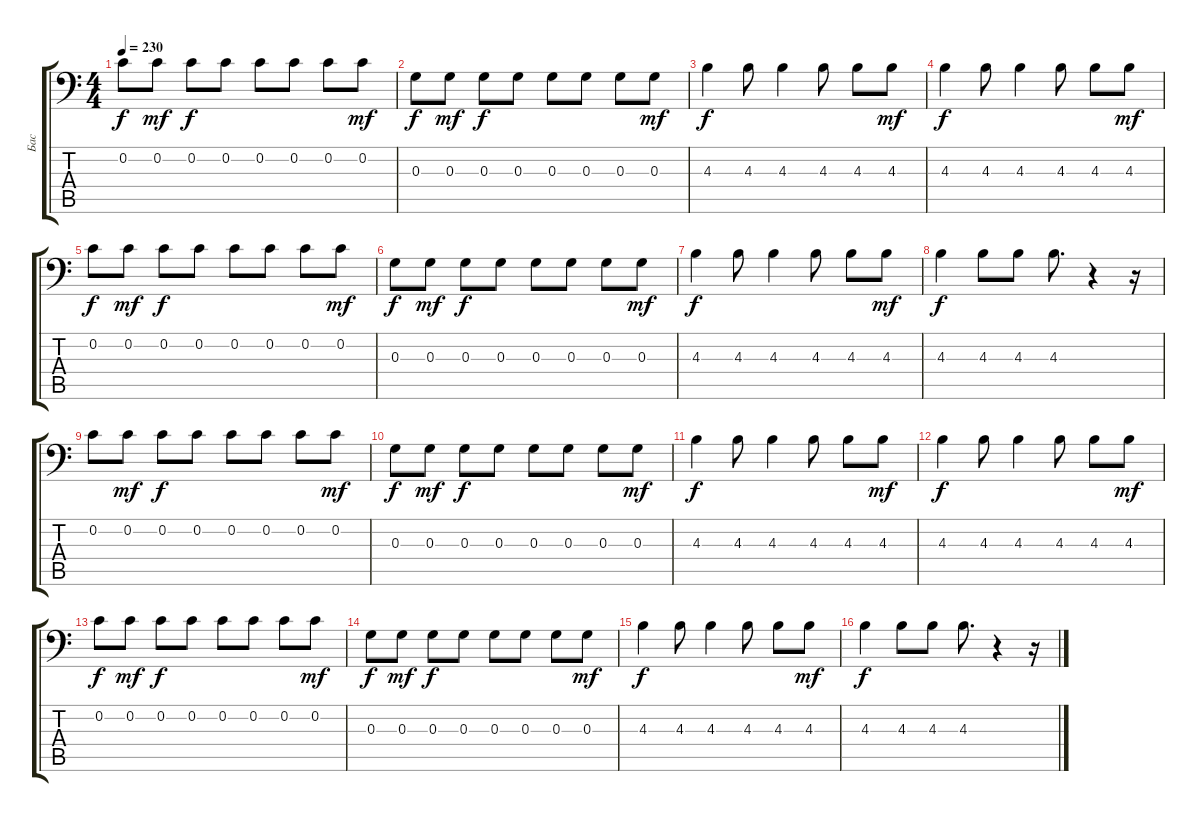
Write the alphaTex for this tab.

\track ("Бас" "Бас") {instrument electricbassfinger}
\staff {score tabs}
\tuning (F3 C3 G2 D2 A1 E1) {hide}
\ts (4 4)
\tempo 230
\clef f4
\ks c
0.2.8{dy f} 0.2.8{dy mf} 0.2.8{dy f} 0.2.8 0.2.8 0.2.8 0.2.8 0.2.8{dy mf} |
0.3.8{dy f} 0.3.8{dy mf} 0.3.8{dy f} 0.3.8 0.3.8 0.3.8 0.3.8 0.3.8{dy mf} |
4.3.4{dy f} 4.3.8 4.3.4 4.3.8 4.3.8 4.3.8{dy mf} |
4.3.4{dy f} 4.3.8 4.3.4 4.3.8 4.3.8 4.3.8{dy mf} |
0.2.8{dy f} 0.2.8{dy mf} 0.2.8{dy f} 0.2.8 0.2.8 0.2.8 0.2.8 0.2.8{dy mf} |
0.3.8{dy f} 0.3.8{dy mf} 0.3.8{dy f} 0.3.8 0.3.8 0.3.8 0.3.8 0.3.8{dy mf} |
4.3.4{dy f} 4.3.8 4.3.4 4.3.8 4.3.8 4.3.8{dy mf} |
4.3.4{dy f} 4.3.8 4.3.8 4.3.8{d} r.4 r.16 |
0.2.8 0.2.8{dy mf} 0.2.8{dy f} 0.2.8 0.2.8 0.2.8 0.2.8 0.2.8{dy mf} |
0.3.8{dy f} 0.3.8{dy mf} 0.3.8{dy f} 0.3.8 0.3.8 0.3.8 0.3.8 0.3.8{dy mf} |
4.3.4{dy f} 4.3.8 4.3.4 4.3.8 4.3.8 4.3.8{dy mf} |
4.3.4{dy f} 4.3.8 4.3.4 4.3.8 4.3.8 4.3.8{dy mf} |
0.2.8{dy f} 0.2.8{dy mf} 0.2.8{dy f} 0.2.8 0.2.8 0.2.8 0.2.8 0.2.8{dy mf} |
0.3.8{dy f} 0.3.8{dy mf} 0.3.8{dy f} 0.3.8 0.3.8 0.3.8 0.3.8 0.3.8{dy mf} |
4.3.4{dy f} 4.3.8 4.3.4 4.3.8 4.3.8 4.3.8{dy mf} |
4.3.4{dy f} 4.3.8 4.3.8 4.3.8{d} r.4 r.16
